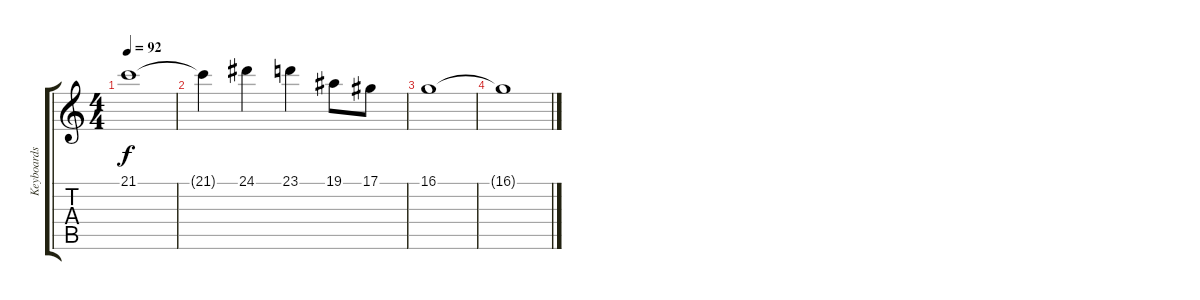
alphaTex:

\track ("Keyboards" "Keyboards") {instrument synthstrings1}
\staff {score tabs}
\tuning (Eb4 Bb3 Gb3 Db3 Ab2 Eb2) {hide}
\ts (4 4)
\tempo 92
\clef g2
\ks c
21.1{t}.1{dy f} |
21.1{t}.4 24.1.4 23.1.4 19.1.8 17.1.8 |
16.1.1 |
16.1{t}.1
